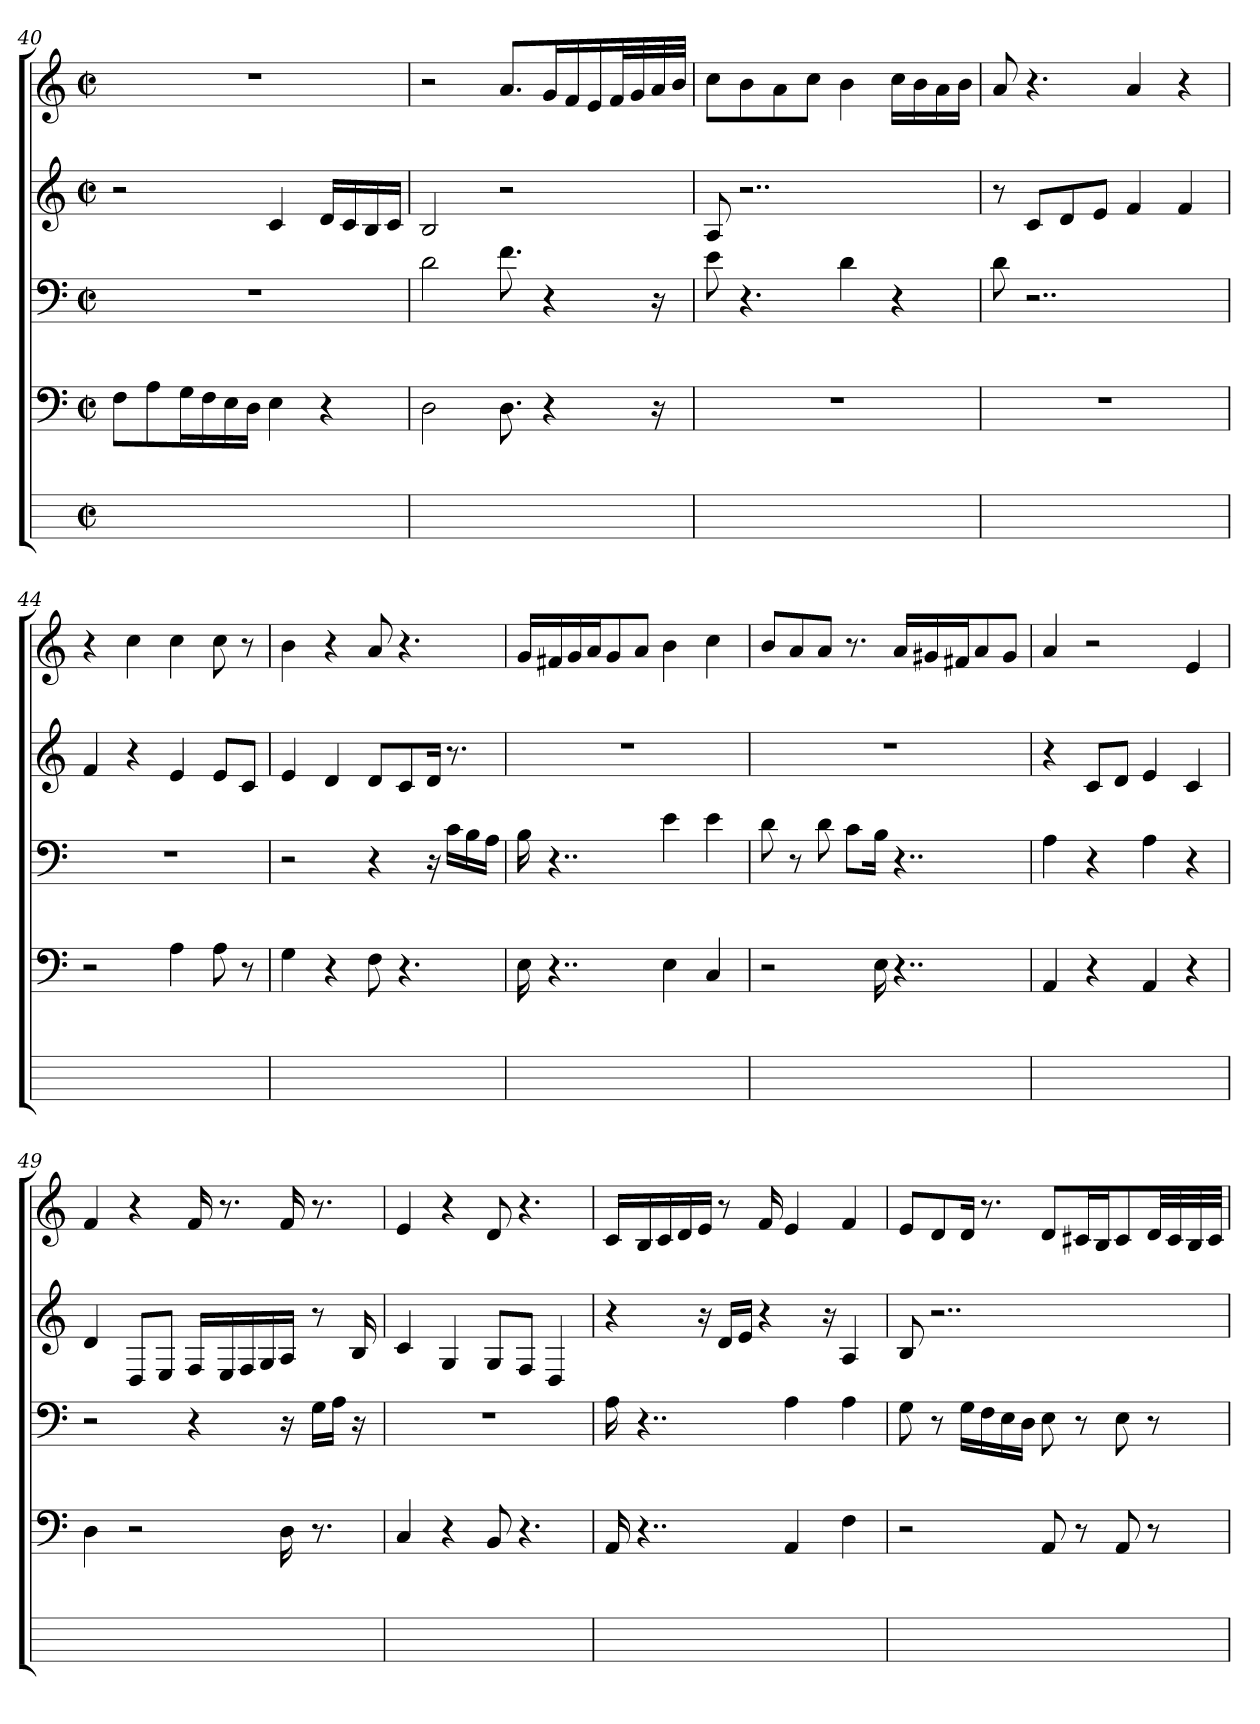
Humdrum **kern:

**kern	**kern	**kern	**kern	**kern
*part5	*part4	*part3	*part2	*part1
*staff5	*staff4	*staff3	*staff2	*staff1
*	*clefF4	*clefF4	*clefG2	*clefG2
*	*k[]	*k[]	*k[]	*k[]
*	*C:	*C:	*C:	*C:
*M2/2	*M2/2	*M2/2	*M2/2	*M2/2
*met(c|)	*met(c|)	*met(c|)	*met(c|)	*met(c|)
=40	=40	=40	=40	=40
1ryy	8FL	1r	2r	1r
.	8Ai	.	.	.
.	16GjL	.	.	.
.	16Fi	.	.	.
.	16Ei	.	.	.
.	16DiJJ	.	.	.
.	4E	.	4c	.
.	4r	.	16diLL	.
.	.	.	16ci	.
.	.	.	16Bi	.
.	.	.	16ciJJ	.
=41	=41	=41	=41	=41
1ryy	2D	2d	2B	2r
.	8.DZ	8.f	2r	8.aL
.	4r	4r	.	16giL
.	.	.	.	16fi
.	.	.	.	16ei
.	.	.	.	32fiL
.	.	.	.	32gi
.	16r	16r	.	32ai
.	.	.	.	32biJJJ
=42	=42	=42	=42	=42
1ryy	1r	8e	8AZ	8ccL
.	.	4.r	2..r	8bi
.	.	.	.	8ai
.	.	.	.	8cciJ
.	.	4d	.	4b
.	.	4r	.	16cciLL
.	.	.	.	16bi
.	.	.	.	16ai
.	.	.	.	16biJJ
=43	=43	=43	=43	=43
1ryy	1r	8dZ	8r	8a
.	.	2..r	8ciL	4.r
.	.	.	8d	.
.	.	.	8ejJ	.
.	.	.	4f	4aZ
.	.	.	4f	4r
=44	=44	=44	=44	=44
1ryy	2r	1r	4f	4r
.	.	.	4r	4cc
.	4AZ	.	4e	4cc
.	8A	.	8eZL	8cc
.	8r	.	8cJ	8r
=45	=45	=45	=45	=45
1ryy	4G	2r	4e	4b
.	4r	.	4d	4r
.	8F	4r	8dZL	8a
.	4.r	.	8c	4.r
.	.	16r	16djJk	.
.	.	16ciLL	8.r	.
.	.	16Bi	.	.
.	.	16AiJJ	.	.
=46	=46	=46	=46	=46
1ryy	16E	16Bj	1r	16gLL
.	4..r	4..r	.	16f#Xi
.	.	.	.	16gi
.	.	.	.	16aiJ
.	.	.	.	8gZ
.	.	.	.	8aJ
.	4EZ	4eZ	.	4b
.	4C	4e	.	4cc
=47	=47	=47	=47	=47
1ryy	2r	8d	1r	8bL
.	.	8r	.	8a
.	.	8dZ	.	8aJ
.	.	8cL	.	8.r
.	16E	16BJk	.	.
.	4..r	4..r	.	16aiLL
.	.	.	.	16g#Xi
.	.	.	.	16f#XiJ
.	.	.	.	8aZ
.	.	.	.	8g#iJ
=48	=48	=48	=48	=48
1ryy	4AA	4A	4r	4a
.	4r	4r	8ciL	2r
.	.	.	8dJ	.
.	4AA	4AZ	4e	.
.	4r	4r	4c	4e
=49	=49	=49	=49	=49
1ryy	4D	2r	4d	4f
.	2r	.	8DL	4r
.	.	.	8EJ	.
.	.	4r	16FLL	16fZ
.	.	.	16Ei	8.r
.	.	.	16FZ	.
.	.	.	16Gi	.
.	16D	16r	16AJJ	16f
.	8.r	16GiLL	8r	8.r
.	.	16AZJJ	.	.
.	.	16r	16Bi	.
=50	=50	=50	=50	=50
1ryy	4C	1r	4c	4e
.	4r	.	4G	4r
.	8BB	.	8GZL	8d
.	4.r	.	8FJ	4.r
.	.	.	4D	.
=51	=51	=51	=51	=51
1ryy	16AA	16A	4r	16cLL
.	4..r	4..r	.	16Bi
.	.	.	.	16ci
.	.	.	.	16di
.	.	.	16r	16ejJJ
.	.	.	16diLL	8r
.	.	.	16ejJJ	.
.	.	.	4r	16fi
.	4AAZ	4AZ	.	4e
.	.	.	16r	.
.	4Fj	4A	4A	4f
=52	=52	=52	=52	=52
1ryy	2r	8G	8BV	8eL
.	.	8r	2..r	8d
.	.	16GZLL	.	16dJk
.	.	16Fi	.	8.r
.	.	16Ej	.	.
.	.	16DiJJ	.	.
.	8AA	8E	.	8dZL
.	8r	8r	.	16c#XiL
.	.	.	.	16BiJ
.	8AAZ	8EZ	.	8c#
.	8r	8r	.	32diLL
.	.	.	.	32c#i
.	.	.	.	32Bi
.	.	.	.	32c#iJJJ
=	=	=	=	=
*-	*-	*-	*-	*-
